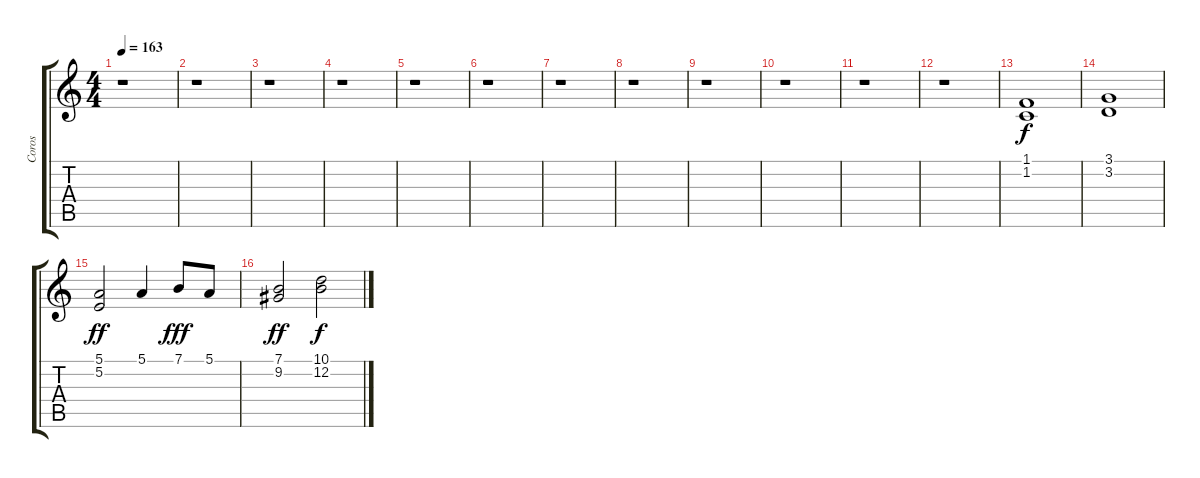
\track ("Coros" "Coros") {instrument panflute}
\staff {score tabs}
\tuning (E4 B3 G3 D3 A2 E2) {hide}
\ts (4 4)
\tempo 163
\clef g2
\ks c
r.1{dy f} |
r.1 |
r.1 |
r.1 |
r.1 |
r.1 |
r.1 |
r.1 |
r.1 |
r.1 |
r.1 |
r.1 |
(1.1 1.2).1 |
(3.1 3.2).1 |
(5.1 5.2).2{dy ff volume 14} 5.1.4 7.1.8{dy fff} 5.1.8 |
(7.1 9.2).2{dy ff} (10.1 12.2).2{dy f}
